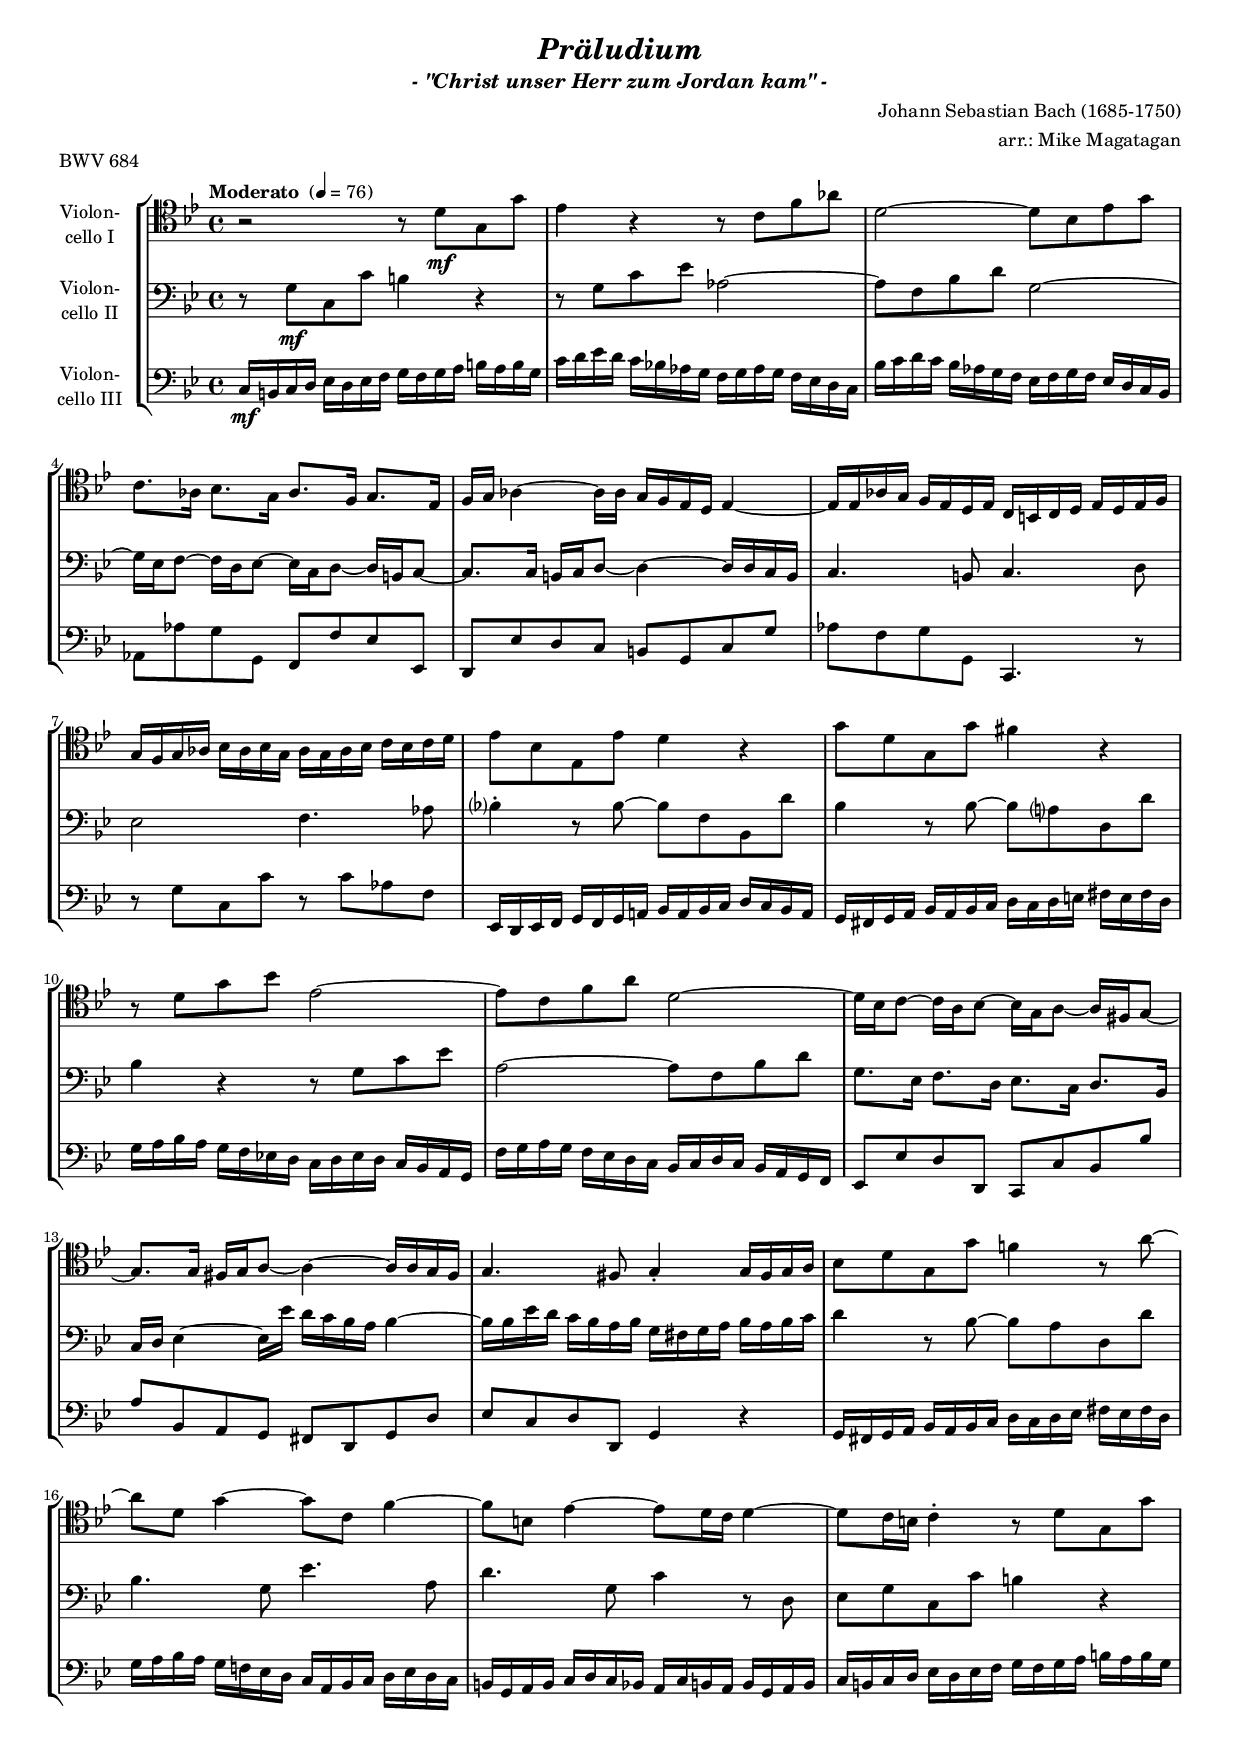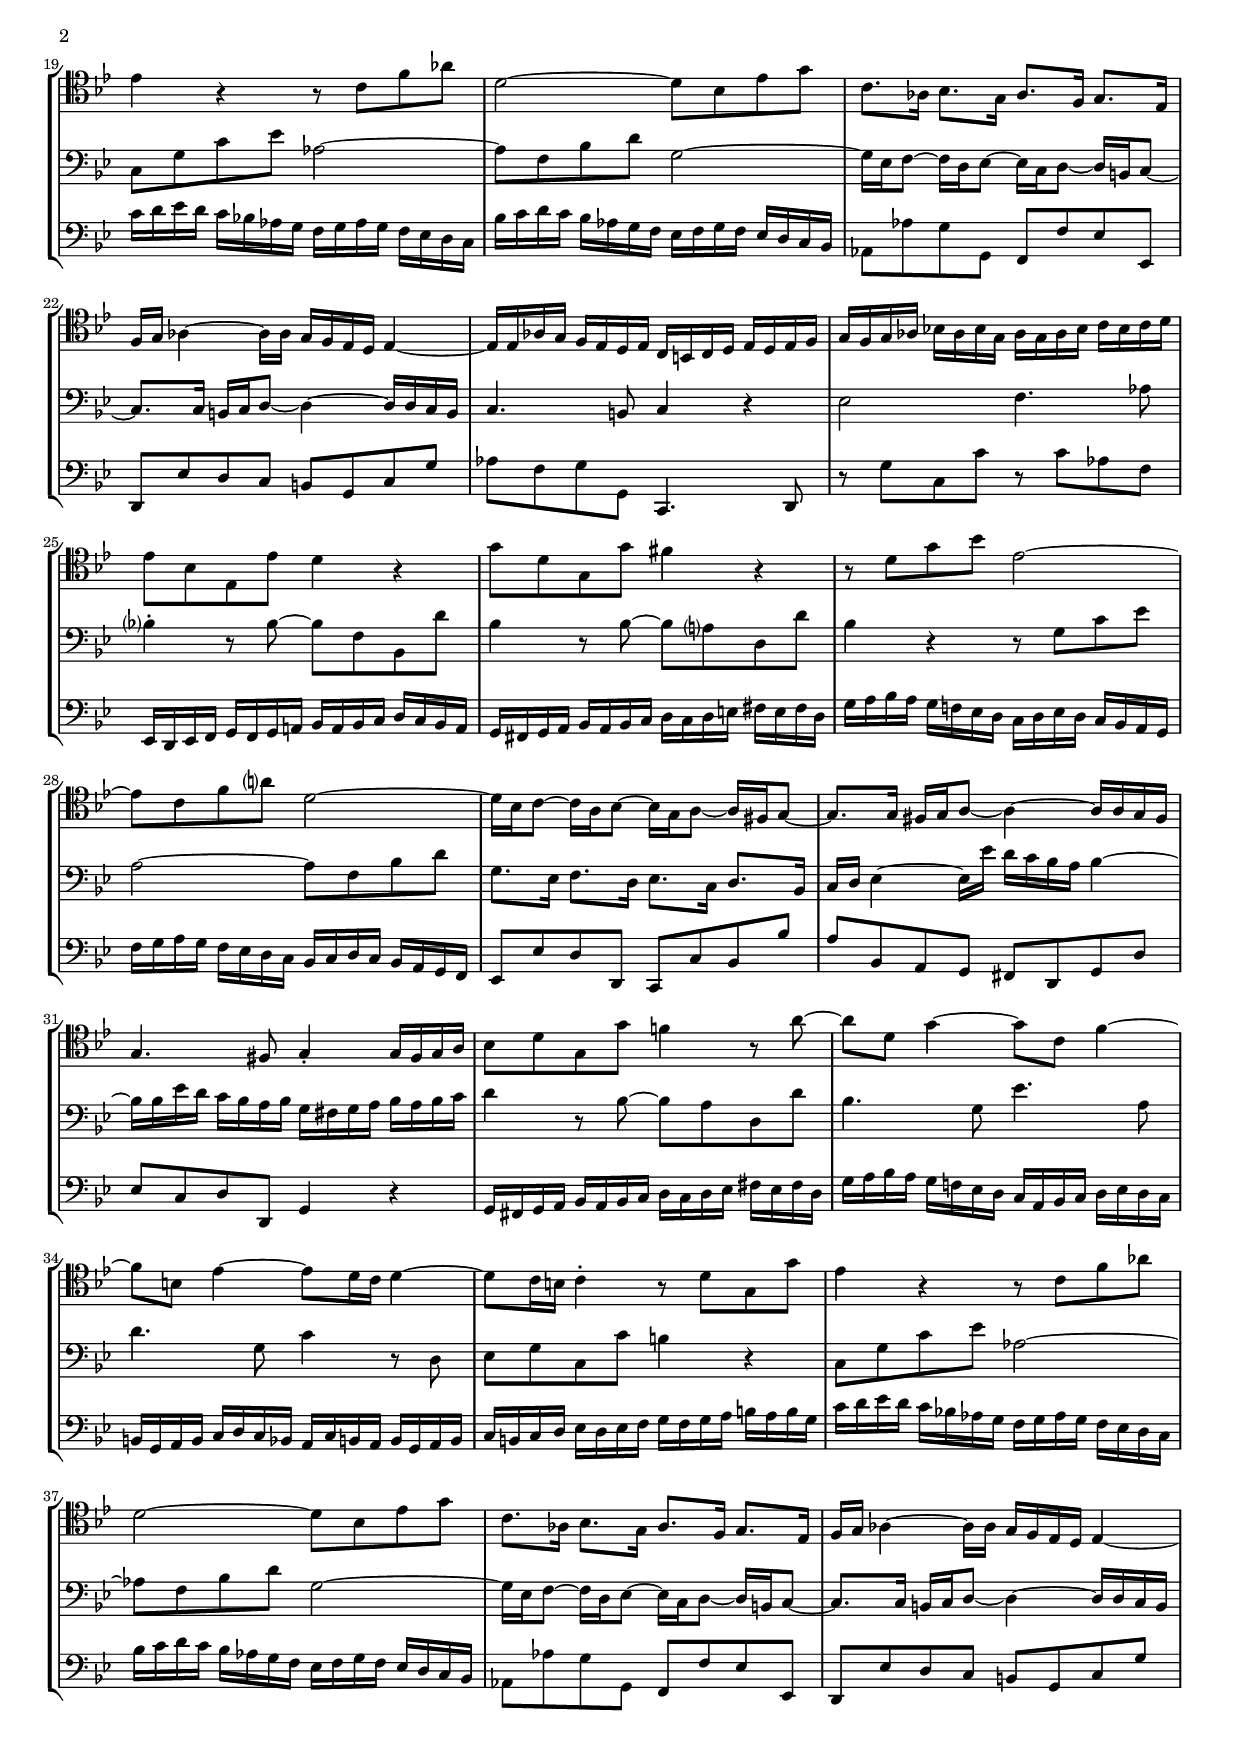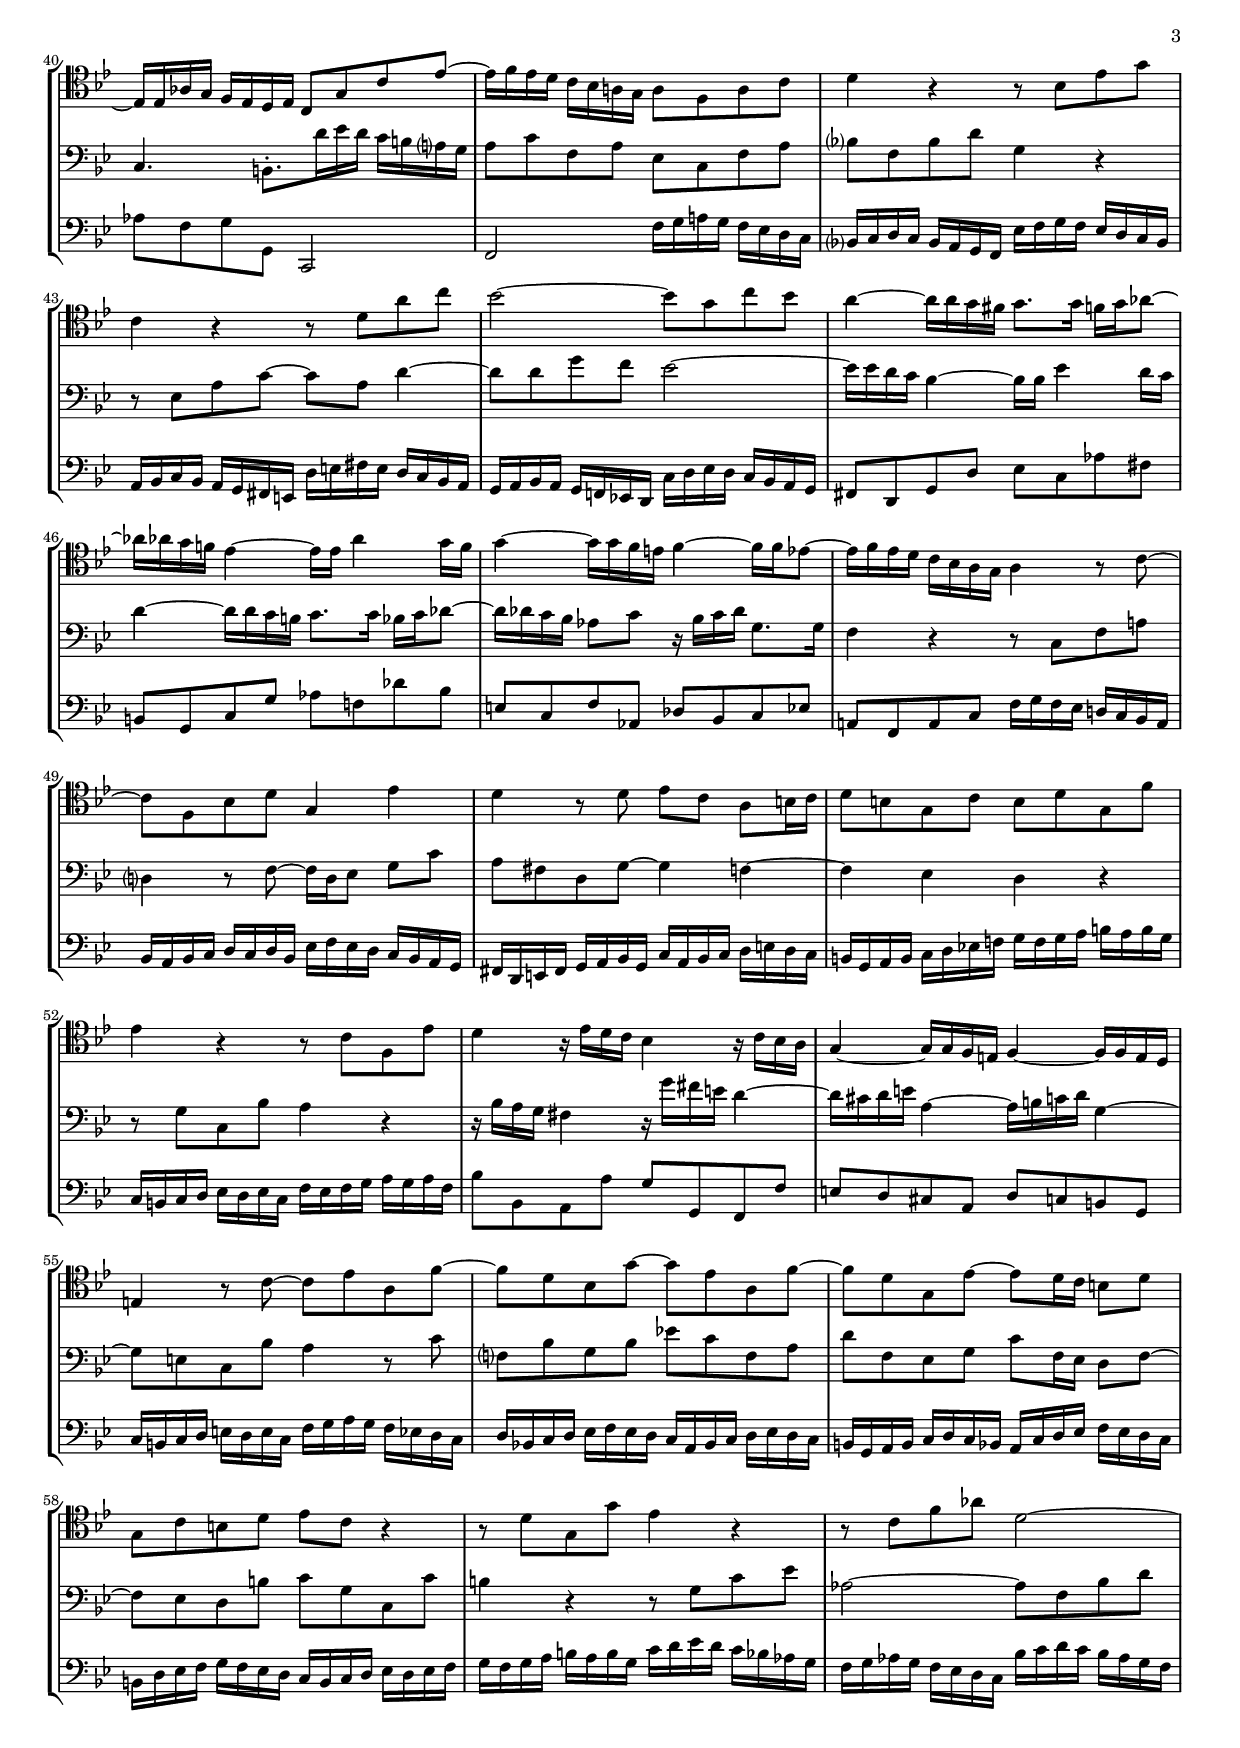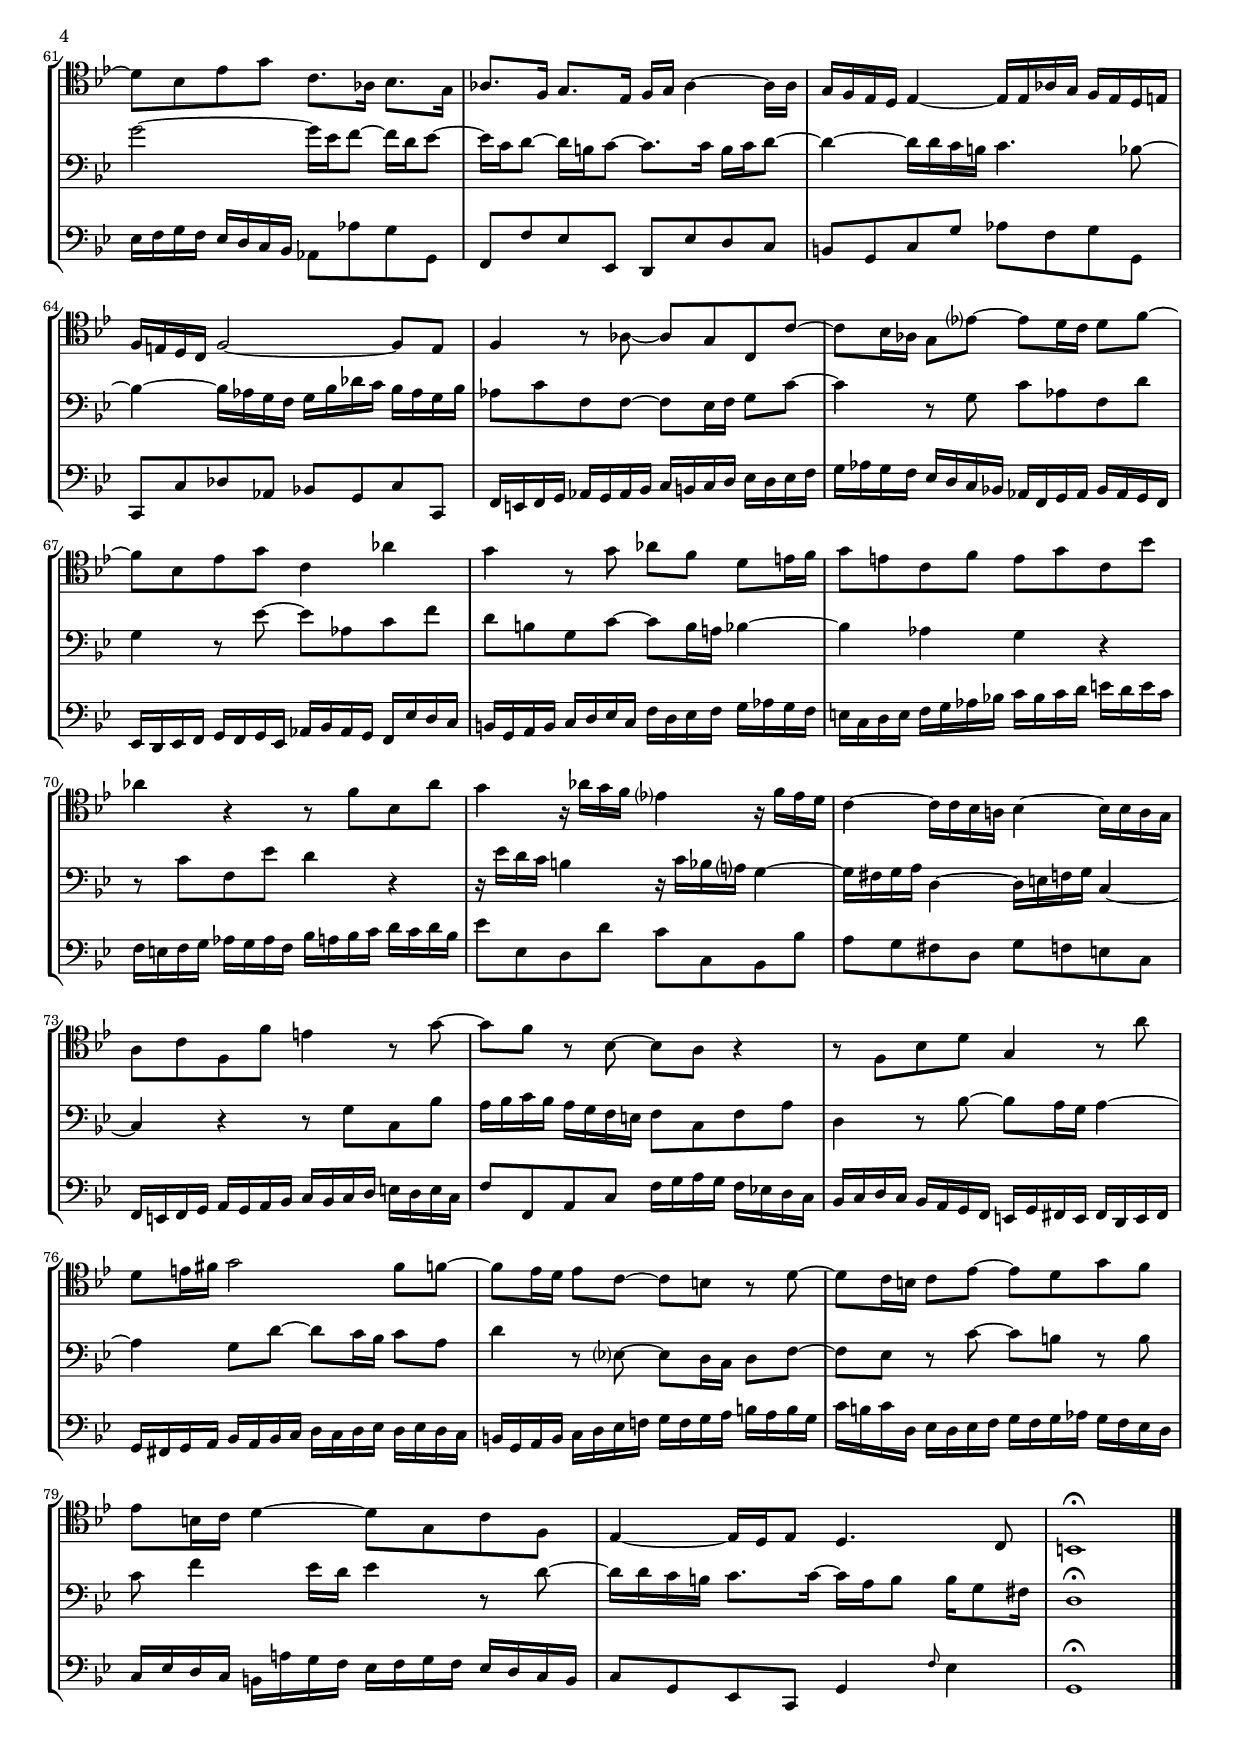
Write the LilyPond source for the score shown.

\version "2.18.2"
\include "deutsch.ly"

#(set-global-staff-size 16)

\header {
  title     = \markup \bold \italic "Präludium"
  subtitle  = \markup \italic "- \"Christ unser Herr zum Jordan kam\" -"
  composer  = "Johann Sebastian Bach (1685-1750)"
  arranger  = "arr.: Mike Magatagan"
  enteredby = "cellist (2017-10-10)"
  piece     = "BWV 684"
}

voiceconsts = {
  \key g \minor
  \time 4/4
  \clef "bass"
%  \numericTimeSignature
  \compressFullBarRests
  % Set default beaming for all staves
%  \set Timing.beamExceptions = #'()
%  \set Timing.baseMoment     = #(ly:make-moment 1 4)
%  \set Timing.beatStructure  = #'(1 1 1)
  \tempo "Moderato " 4=76
}

mifl = "flute"
miob = "oboe"
mifh = "french horn"
mikl = "clarinet"
mist = "string ensemble 1"
miba = "cello"

va = \relative c' {
  \voiceconsts
  \clef "tenor"
  
  r2 r8 d\mf g, g'
  es4 r r8 c f as
  d,2~ d8 b es g
  c,8. as16 b8. g16 as8. f16 g8. es16
  f g as4~ as16 as g f es d es4~

  es16 es as g f es d es c h c d es d es f
  g f g as b as b g as g as b c b c d
  es8 b es, es' d4 r

  g8 d g, g' fis4 r
  r8 d g b es,2~
  es8 c f a d,2~
  d16 b c8~ c16 a b8~ b16 g a8~ a16 fis g8~

  g8. g16 fis g a8~ a4~ a16 a g fis
  g4. fis8 g4-. g16 fis g a
  b8 d g, g' f!4 r8 a~
  a d, g4~ g8 c, f4~

  f8 h, es4~ es8 d16 c d4~
  d8 c16 h c4-. r8 d g, g'
  es4 r r8 c f as
  d,2~ d8 b es g
  c,8. as16 b8. g16 as8. f16 g8. es16

  f g as4~ as16 as g f es d es4~
  es16 es as g f es d es c h c d es d es f

  g f g as b! as b g as g as b c b c d
  es8 b es, es' d4 r
  g8 d g, g' fis4 r
  r8 d g b es,2~
  es8 c f a? d,2~

  d16 b c8~ c16 a b8~ b16 g a8~ a16 fis g8~
  g8. g16 fis g a8~ a4~ a16 a g fis
  g4. fis8 g4-. g16 fis g a
  b8 d g, g' f!4 r8 a~

  a d, g4~ g8 c, f4~
  f8 h, es4~ es8 d16 c d4~
  d8 c16 h c4-. r8 d g, g'
  es4 r r8 c f as
  d,2~ d8 b es g

  c,8. as16 b8. g16 as8. f16 g8. es16
  f g as4~ as16 as g f es d es4~
  es16 es as g f es d es c8 g' c es~

  es16 f es d c b a! g a8 f a c
  d4 r r8 b es g
  c,4 r r8 d a' c
  b2~ b8 g c b

  a4~ a16 a g fis g8. g16 f g as8~
  as16 as g f! es4~ es16 es as4 g16 f
  g4~ g16 g f e f4~ f16 f es8~

  es16 f es d c b a g a4 r8 c~
  c f, b d g,4 es'
  d r8 d es c a h16 c
  d8 h g c h d g, f'
  es4 r r8 c f, es'

  d4 r16 es d c b4 r16 c b a
  g4~ g16 g f e f4~ f16 f e d
  e4 r8 c'~ c es a, f'~
  f d b g'~ g es a, f'~

  f d g, es'~ es d16 c h8 d
  g, c h d es c r4
  r8 d g, g' es4 r
  r8 c f as d,2~
  d8 b es g c,8. as16 b8. g16

  as8. f16 g8. es16 f g as4~ as16 as
  g f es d es4~ es16 es as g f es d e
  f e d c f2~ f8 e
  f4 r8 as~ as g c, c'~

  c b16 as g8 es'?~ es d16 c d8 f~
  f b, es g c,4 as'
  g r8 g as f d e16 f
  g8 e c f e g c, b'
  as4 r r8 f b, as'

  g4 r16 as g f es?4 r16 f es d
  c4~ c16 c b a! b4~ b16 b a g
  a8 c f, f' e4 r8 g~
  g f r b,~ b a r4

  r8 f b d g,4 r8 a'
  d, e16 fis g2 fis8 f~
  f es16 d es8 c~ c h r d~
  d c16 h c8 es~ es d g f

  es h16 c d4~ d8 g, c f,
  es4~ es16 d es8 d4. c8
  h1\fermata \bar "|."
}

vb = \relative c' {
  \voiceconsts

  r8 g\mf c, c' h4 r
  r8 g c es as,2~
  as8 f b d g,2~
  g16 es f8~ f16 d es8~ es 16 c d8~ d16 h c8~

  c8. c16 h c d8~ d4~ d16 d c h
  c4. h8 c4. d8
  es2 f4. as8
  b?4-. r8 b~ b f b, d'
  b4 r8 b~ b a? d, d'

  b4 r r8 g c es
  a,2~ a8 f b d
  g,8. es16 f8. d16 es8. c16 d8. b16
  c d es4~ es16 es' d c b a b4~

  b16 b es d c b a b g fis g a b a b c
  d4 r8 b~ b a d, d'
  b4. g8 es'4. a,8
  d4. g,8 c4 r8 d,
  es g c, c' h4 r

  c,8 g' c es as,2~
  as8 f b d g,2~
  g16 es f8~ f16 d es8~ es16 c d8~ d16 h c8~
  c8. c16 h c d8~ d4~ d16 d c h
  c4. h8 c4 r

  es2 f4. as8
  b?4-. r8 b~ b f b, d'
  b4 r8 b~ b a? d, d'
  b4 r r8 g c es
  a,2~ a8 f b d
  g,8. es16 f8. d16 es8. c16 d8. b16

  c d es4~ es16 es' d c b a b4~
  b16 b es d c b a b g fis g a b a b c
  d4 r8 b~ b a d, d'
  b4. g8 es'4. a,8

  d4. g,8 c4 r8 d,
  es g c, c' h4 r
  c,8 g' c es as,2~
  as8 f b d g,2~
  g16 es f8~ f16 d es8~ es16 c d8~ d16 h c8~

  c8. c16 h c d8~ d4~ d16 d c h
  c4. h8.[-. d'16 es d] c h! a? g
  a8 c f, a es c f a
  b? f b d g,4 r

  r8 es a c~ c a d4~
  d8 d g f es2~
  es16 es d c b4~ b16 b es4 d16 c
  d4~ d16 d c h c8. c16 b c des8~

  des16 des c b as8 c r16 b c des g,8. g16
  f4 r r8 c f a!
  d,?4 r8 f~ f16 d es8 g c
  a fis d g~ g4 f~
  f es d r

  r8 g c, b' a4 r
  r16 b a g fis4 r16 g' fis! e d4~
  d16 cis d e a,4~ a16 h c d g,4~
  g8 e c b' a4 r8 c

  f,? b g b es! c f, a
  d f, es g c f,16 es d8 f~
  f es d h' c g c, c'
  h4 r r8 g c es
  as,2~ as8 f b d

  g2~ g16 es f8~ f16 d es8~
  es16 c d8~ d16 h c8~ c8. c16 h c d8~
  d4~ d16 d c h c4. b8~

  b4~ b16 as g f g b des c b as g b
  as8 c f, f~ f es16 f g8 c~
  c4 r8 g c as f d'
  g,4 r8 es'~ es as, c f

  d h g c~ c h16 a! b4~
  b as g r
  r8 c f, es' d4 r
  r16 es d c h4 r16 c b a? g4~

  g16 fis g a d,4~ d16 e f g c,4~
  c r r8 g' c, b'
  a16 b c b a g f e f8 c f a
  d,4 r8 b'~ b a16 g a4~

  a g8 d'~ d c16 b c8 a
  d4 r8 es,?~ es d16 c d8 f~
  f es r c'~ c h r h
  c f4 es16 d es4 r8 d~

  d16 d c h c8. c16~ c a h8 h16 g8 fis16
  d1\fermata \bar "|."
}

vc = \relative c {
  \voiceconsts

  c16\mf h c d es d es f g f g a h a h g
  c d es d c b! as g f g as g f es d c

  b' c d c b as g f es f g f es d c b
  as8 as' g g, f f' es es,
  d es' d c h g c g'
  as f g g, c,4. r8

  r g'' c, c' r c as f
  es,16 d es f g f g a! b a b c d c b a
  g fis g a b a b c d c d e fis e fis d

  g a b a g f es! d c d es d c b a g
  f' g a g f es d c b c d c b a g f
  es8 es' d d, c c' b b'

  a b, a g fis d g d'
  es c d d, g4 r

  g16 fis g a b a b c d c d es fis es fis d

  g a b a g f! es d c a b c d es d c
  h g a h c d c b a c h a h g a h

  c h c d es d es f g f g a h a h g
  c d es d c b! as g f g as g f es d c

  b' c d c b as g f es f g f es d c b
  as8 as' g g, f f' es es,
  d es' d c h g c g'
  as f g g, c,4. d8

  r g' c, c' r c as f
  es,16 d es f g f g a! b a b c d c b a
  g fis g a b a b c d c d e fis e fis d

  g a b a g f! es d c d es d c b a g
  f' g a g f es d c b c d c b a g f
  es8 es' d d, c c' b b'

  a b, a g fis d g d'
  es c d d, g4 r
  g16 fis g a b a b c d c d es fis es fis d

  g a b a g f! es d c a b c d es d c
  h g a h c d c b a c h a h g a h

  c h c d es d es f g f g a h a h g
  c d es d c b! as g f g as g f es d c

  b' c d c b as g f es f g f es d c b
  as8 as' g g, f f' es es,
  d es' d c h g c g'
  as f g g,
  c,2

  f f'16 g a! g f es d c
  b? c d c b a g f es' f g f es d c b
  a b c b a g fis e d' e fis e d c b a

  g a b a g f! es! d c' d es d c b a g
  fis8 d g d' es c as' fis
  h, g c g' as f!  des' b

  e, c f as, des b c es
  a,! f a c f16 g f es d! c b a
  b a b c d c d b es f es d c b a g

  fis d e fis g a b g c a b c d e d c
  h g a h c d es! f! g f g a h a h g

  c, h c d es d es c f es f g a g a f
  b8 b, a a' g g, f f'
  e d cis a d c h g

  c16 h c d e d e c f g a g f es d c
  d b! c d es f es d c a b c d es d c

  h g a h c d c b a c d es f es d c
  h d es f g f es d c h c d es d es f

  g f g a h a h g c d es d c b as g
  f g as g f es d c b' c d c b as g f

  es f g f es d c b as8 as' g g,
  f f' es es, d es' d c
  h g c g' as f g g,
  c, c' des as b! g c c,

  f16 e f g as g as b c h c d es d es f
  g as g f es d c b! as f g as b as g f

  es d es f g f g es as b as g f es' d c
  h g a h c d es c f d es f g as g f

  e c d e f g as b! c b c d e d e c
  f, e f g as g as f b a b c d c d b

  es8 es, d d' c c, b b'
  a g fis d g f e c
  f,16 e f g a g a b c b c d e d e c

  f8 f, a c f16 g a g f es! d c
  b c d c b a g f e g fis e fis d e fis

  g fis g a b a b c d c d es d es d c
  h g a h c d es f! g f g a h a h g

  c h c d, es d es f g f g as g f es d
  c es d c h a'! g f es f g f es d c h
  c8 g es c g'4
  \grace f'8 es4
  g,1\fermata \bar "|."
}


music = \new StaffGroup <<
      \new Staff {
	\set Staff.midiInstrument = \miba
	\set Staff.instrumentName = \markup \center-column { "Violon-" "cello I" }
	\transpose g g { \va }
      }

      \new Staff {
	\set Staff.midiInstrument = \miba
	\set Staff.instrumentName = \markup \center-column { "Violon-" "cello II" }
	\transpose g g { \vb }
      }

      \new Staff {
	\set Staff.midiInstrument = \miba
	\set Staff.instrumentName = \markup \center-column { "Violon-" "cello III" }
	\transpose g g { \vc }
      }
>>

\book {
  \score {
    \music
    \layout {}
  }

  \score {
    \unfoldRepeats \music

    \midi {
      \context {
        \Score
      }
    }
  }
}
